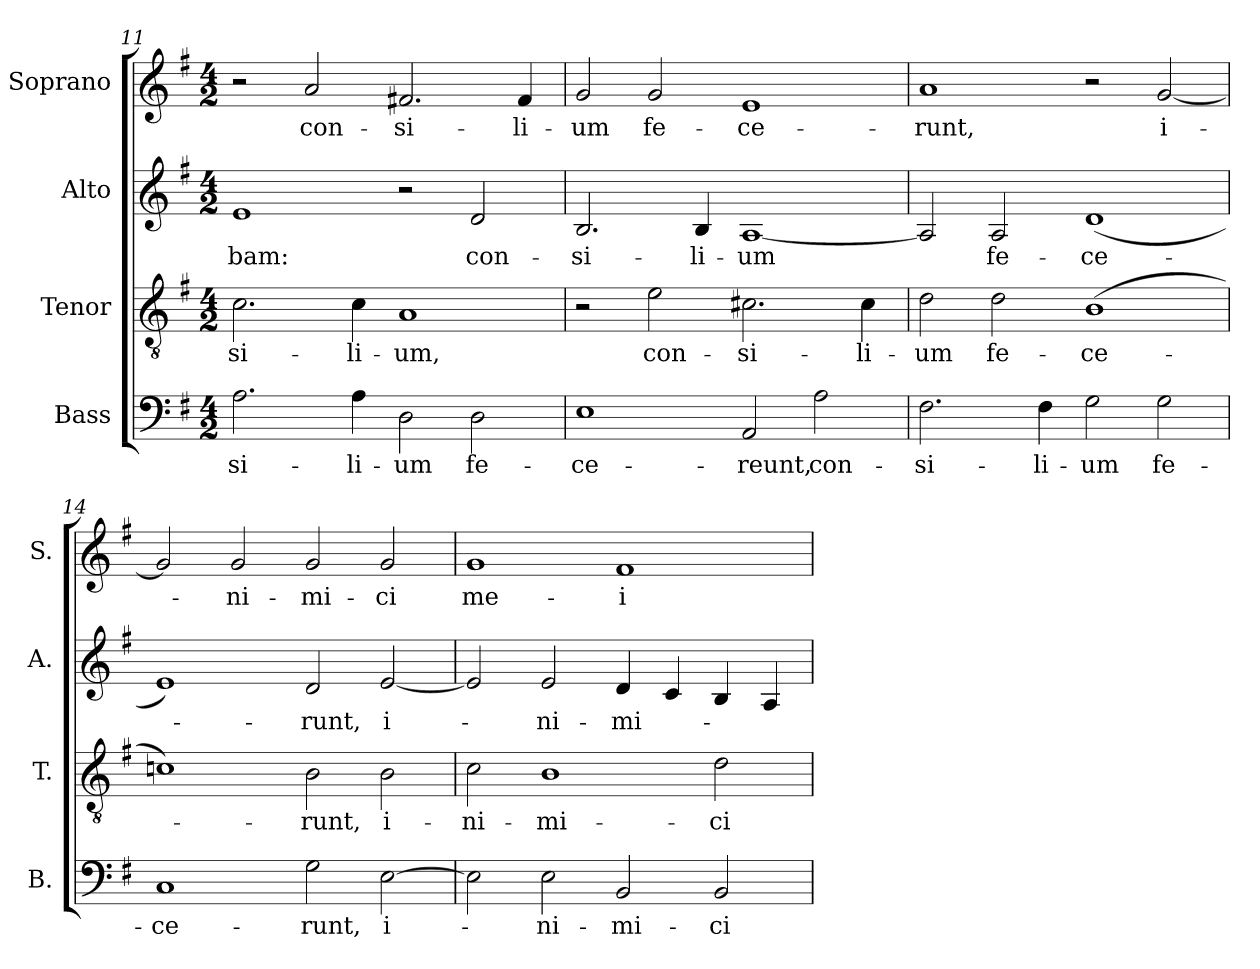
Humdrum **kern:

**kern	**text	**kern	**text	**kern	**text	**kern	**text
*part4	*part4	*part3	*part3	*part2	*part2	*part1	*part1
*staff4	*staff4	*staff3	*staff3	*staff2	*staff2	*staff1	*staff1
*I"Bass	*	*I"Tenor	*	*I"Alto	*	*I"Soprano	*
*I'B.	*	*I'T.	*	*I'A.	*	*I'S.	*
*clefF4	*	*clefGv2	*	*clefG2	*	*clefG2	*
*	*	*ITrd7c12	*	*	*	*	*
*k[f#]	*	*k[f#]	*	*k[f#]	*	*k[f#]	*
*G:	*	*G:	*	*G:	*	*G:	*
*M4/2	*	*M4/2	*	*M4/2	*	*M4/2	*
=11	=11	=11	=11	=11	=11	=11	=11
!	!LO:LY:b:color=#000000	!	!	!	!	!	!
!	!	!	!LO:LY:b:color=#000000	!	!	!	!
!	!	!	!	!	!LO:LY:b:color=#000000	!	!
2.Ai\	-si-	2.Ci\	-si-	1ei	-bam:	2r	.
!	!	!	!	!	!	!	!LO:LY:b:color=#000000
.	.	.	.	.	.	2ai/	con-
!	!LO:LY:b:color=#000000	!	!	!	!	!	!
!	!	!	!LO:LY:b:color=#000000	!	!	!	!
4Ai\	-li-	4Ci\	-li-	.	.	.	.
!	!LO:LY:b:color=#000000	!	!	!	!	!	!
!	!	!	!LO:LY:b:color=#000000	!	!	!	!
!	!	!	!	!	!	!	!LO:LY:b:color=#000000
2Di\	-um	1AAi	-um,	2r	.	2.f#Xi/	-si-
!	!LO:LY:b:color=#000000	!	!	!	!	!	!
!	!	!	!	!	!LO:LY:b:color=#000000	!	!
2Di\	fe-	.	.	2di/	con-	.	.
!	!	!	!	!	!	!	!LO:LY:b:color=#000000
.	.	.	.	.	.	4f#i/	-li-
=12	=12	=12	=12	=12	=12	=12	=12
!	!LO:LY:b:color=#000000	!	!	!	!	!	!
!	!	!	!	!	!LO:LY:b:color=#000000	!	!
!	!	!	!	!	!	!	!LO:LY:b:color=#000000
1Ei	-ce-	2r	.	2.Bi/	-si-	2gi/	-um
!	!	!	!LO:LY:b:color=#000000	!	!	!	!
!	!	!	!	!	!	!	!LO:LY:b:color=#000000
.	.	2Ei\	con-	.	.	2gi/	fe-
!	!	!	!	!	!LO:LY:b:color=#000000	!	!
.	.	.	.	4Bi/	-li-	.	.
!	!LO:LY:b:color=#000000	!	!	!	!	!	!
!	!	!	!LO:LY:b:color=#000000	!	!	!	!
!	!	!	!	!	!LO:LY:b:color=#000000	!	!
!	!	!	!	!	!	!	!LO:LY:b:color=#000000
2AAi/	-reunt,	2.C#Xi\	-si-	[1Ai	-um	1ei	-ce-
!	!LO:LY:b:color=#000000	!	!	!	!	!	!
2Ai\	con-	.	.	.	.	.	.
!	!	!	!LO:LY:b:color=#000000	!	!	!	!
.	.	4C#i\	-li-	.	.	.	.
=13	=13	=13	=13	=13	=13	=13	=13
!	!LO:LY:b:color=#000000	!	!	!	!	!	!
!	!	!	!LO:LY:b:color=#000000	!	!	!	!
!	!	!	!	!	!	!	!LO:LY:b:color=#000000
2.F#i\	-si-	2Di\	-um	2Ai/]	.	1ai	-runt,
!	!	!	!LO:LY:b:color=#000000	!	!	!	!
!	!	!	!	!	!LO:LY:b:color=#000000	!	!
.	.	2Di\	fe-	2Ai/	fe-	.	.
!	!LO:LY:b:color=#000000	!	!	!	!	!	!
4F#i\	-li-	.	.	.	.	.	.
!	!LO:LY:b:color=#000000	!	!	!	!	!	!
!	!	!	!LO:LY:b:color=#000000	!	!	!	!
!	!	!	!	!	!LO:LY:b:color=#000000	!	!
2Gi\	-um	(1BBi	-ce-	(1di	-ce-	2r	.
!	!LO:LY:b:color=#000000	!	!	!	!	!	!
!	!	!	!	!	!	!	!LO:LY:b:color=#000000
2Gi\	fe-	.	.	.	.	[2gi/	i-
!!LO:LB:g=z
=14	=14	=14	=14	=14	=14	=14	=14
!	!LO:LY:b:color=#000000	!	!	!	!	!	!
1Ci	-ce-	1Cni)	.	1ei)	.	2gi/]	.
!	!	!	!	!	!	!	!LO:LY:b:color=#000000
.	.	.	.	.	.	2gi/	-ni-
!	!LO:LY:b:color=#000000	!	!	!	!	!	!
!	!	!	!LO:LY:b:color=#000000	!	!	!	!
!	!	!	!	!	!LO:LY:b:color=#000000	!	!
!	!	!	!	!	!	!	!LO:LY:b:color=#000000
2Gi\	-runt,	2BBi\	-runt,	2di/	-runt,	2gi/	-mi-
!	!LO:LY:b:color=#000000	!	!	!	!	!	!
!	!	!	!LO:LY:b:color=#000000	!	!	!	!
!	!	!	!	!	!LO:LY:b:color=#000000	!	!
!	!	!	!	!	!	!	!LO:LY:b:color=#000000
[2Ei\	i-	2BBi\	i-	[2ei/	i-	2gi/	-ci
=15	=15	=15	=15	=15	=15	=15	=15
!	!	!	!LO:LY:b:color=#000000	!	!	!	!
!	!	!	!	!	!	!	!LO:LY:b:color=#000000
2Ei\]	.	2Ci\	-ni-	2ei/]	.	1gi	me-
!	!LO:LY:b:color=#000000	!	!	!	!	!	!
!	!	!	!LO:LY:b:color=#000000	!	!	!	!
!	!	!	!	!	!LO:LY:b:color=#000000	!	!
2Ei\	-ni-	1BBi	-mi-	2ei/	-ni-	.	.
!	!LO:LY:b:color=#000000	!	!	!	!	!	!
!	!	!	!	!	!LO:LY:b:color=#000000	!	!
!	!	!	!	!	!	!	!LO:LY:b:color=#000000
2BBi/	-mi-	.	.	4di/	-mi-	1f#i	-i
.	.	.	.	4ci/	.	.	.
!	!LO:LY:b:color=#000000	!	!	!	!	!	!
!	!	!	!LO:LY:b:color=#000000	!	!	!	!
2BBi/	-ci	2Di\	-ci	4Bi/	.	.	.
.	.	.	.	4Ai/	.	.	.
=	=	=	=	=	=	=	=
*-	*-	*-	*-	*-	*-	*-	*-
